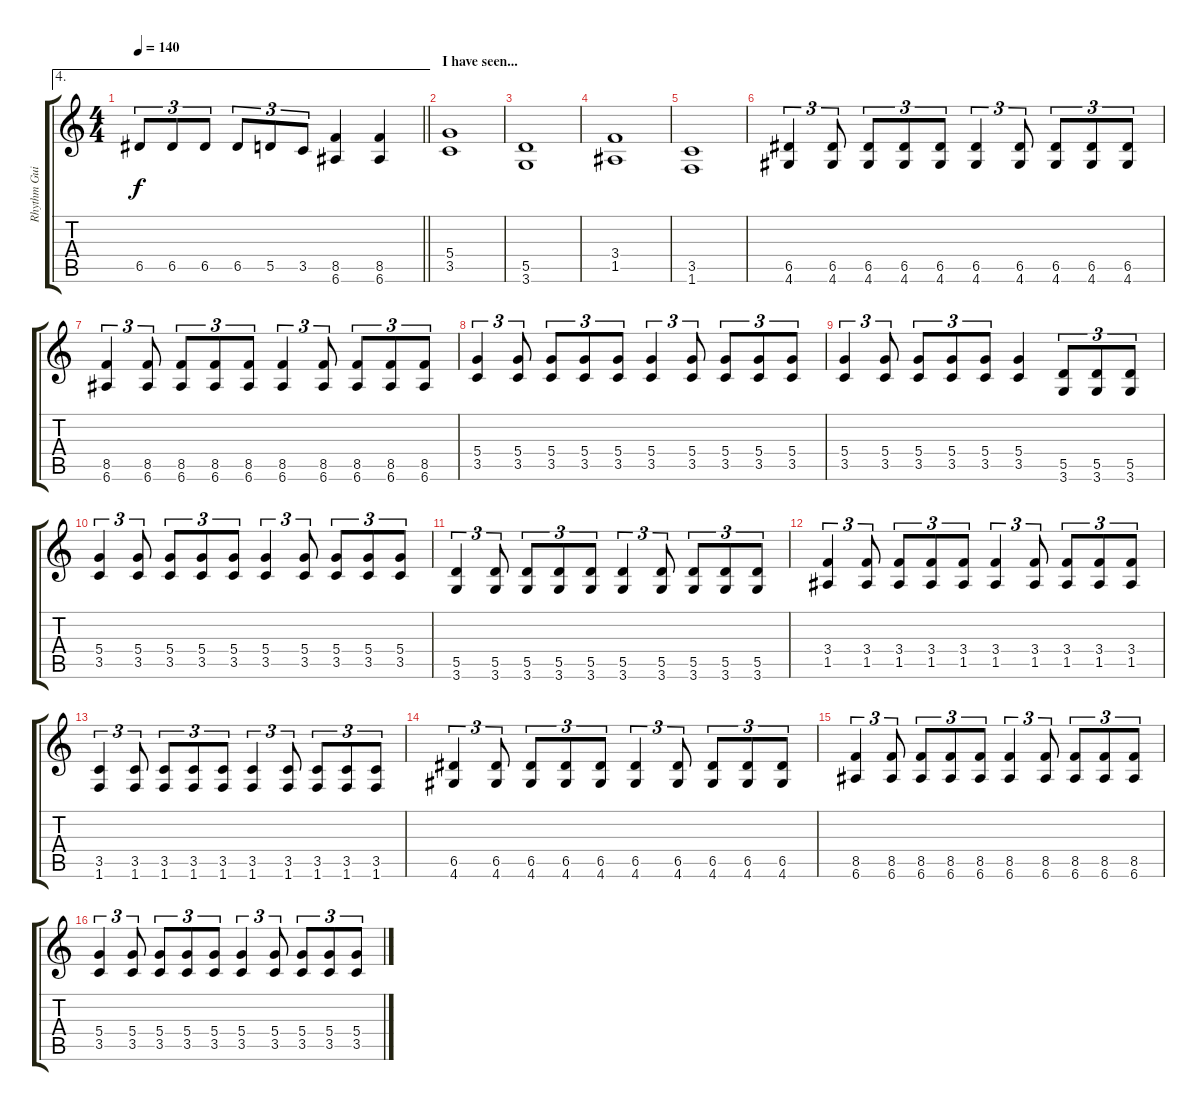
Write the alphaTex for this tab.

\track ("Rhythm Guitar" "Rhythm Gui") {instrument distortionguitar}
\staff {score tabs}
\tuning (E4 B3 G3 D3 A2 E2) {hide}
\ae 4
\ts (4 4)
\tempo 140
\clef g2
\barLineRight lightlight
\ks c
6.5.8{tu (3 2) dy f} 6.5.8{tu (3 2)} 6.5.8{tu (3 2)} 6.5.8{tu (3 2)} 5.5.8{tu (3 2)} 3.5.8{tu (3 2)} (8.5 6.6).4 (8.5 6.6).4 |
\section ("" "I have seen...")
(5.4 3.5).1 |
(5.5 3.6).1 |
(3.4 1.5).1 |
(3.5 1.6).1 |
(6.5 4.6).4{tu (3 2)} (6.5 4.6).8{tu (3 2)} (6.5 4.6).8{tu (3 2)} (6.5 4.6).8{tu (3 2)} (6.5 4.6).8{tu (3 2)} (6.5 4.6).4{tu (3 2)} (6.5 4.6).8{tu (3 2)} (6.5 4.6).8{tu (3 2)} (6.5 4.6).8{tu (3 2)} (6.5 4.6).8{tu (3 2)} |
(8.5 6.6).4{tu (3 2)} (8.5 6.6).8{tu (3 2)} (8.5 6.6).8{tu (3 2)} (8.5 6.6).8{tu (3 2)} (8.5 6.6).8{tu (3 2)} (8.5 6.6).4{tu (3 2)} (8.5 6.6).8{tu (3 2)} (8.5 6.6).8{tu (3 2)} (8.5 6.6).8{tu (3 2)} (8.5 6.6).8{tu (3 2)} |
(5.4 3.5).4{tu (3 2)} (5.4 3.5).8{tu (3 2)} (5.4 3.5).8{tu (3 2)} (5.4 3.5).8{tu (3 2)} (5.4 3.5).8{tu (3 2)} (5.4 3.5).4{tu (3 2)} (5.4 3.5).8{tu (3 2)} (5.4 3.5).8{tu (3 2)} (5.4 3.5).8{tu (3 2)} (5.4 3.5).8{tu (3 2)} |
(5.4 3.5).4{tu (3 2)} (5.4 3.5).8{tu (3 2)} (5.4 3.5).8{tu (3 2)} (5.4 3.5).8{tu (3 2)} (5.4 3.5).8{tu (3 2)} (5.4 3.5).4 (5.5 3.6).8{tu (3 2)} (5.5 3.6).8{tu (3 2)} (5.5 3.6).8{tu (3 2)} |
(5.4 3.5).4{tu (3 2)} (5.4 3.5).8{tu (3 2)} (5.4 3.5).8{tu (3 2)} (5.4 3.5).8{tu (3 2)} (5.4 3.5).8{tu (3 2)} (5.4 3.5).4{tu (3 2)} (5.4 3.5).8{tu (3 2)} (5.4 3.5).8{tu (3 2)} (5.4 3.5).8{tu (3 2)} (5.4 3.5).8{tu (3 2)} |
(5.5 3.6).4{tu (3 2)} (5.5 3.6).8{tu (3 2)} (5.5 3.6).8{tu (3 2)} (5.5 3.6).8{tu (3 2)} (5.5 3.6).8{tu (3 2)} (5.5 3.6).4{tu (3 2)} (5.5 3.6).8{tu (3 2)} (5.5 3.6).8{tu (3 2)} (5.5 3.6).8{tu (3 2)} (5.5 3.6).8{tu (3 2)} |
(3.4 1.5).4{tu (3 2)} (3.4 1.5).8{tu (3 2)} (3.4 1.5).8{tu (3 2)} (3.4 1.5).8{tu (3 2)} (3.4 1.5).8{tu (3 2)} (3.4 1.5).4{tu (3 2)} (3.4 1.5).8{tu (3 2)} (3.4 1.5).8{tu (3 2)} (3.4 1.5).8{tu (3 2)} (3.4 1.5).8{tu (3 2)} |
(3.5 1.6).4{tu (3 2)} (3.5 1.6).8{tu (3 2)} (3.5 1.6).8{tu (3 2)} (3.5 1.6).8{tu (3 2)} (3.5 1.6).8{tu (3 2)} (3.5 1.6).4{tu (3 2)} (3.5 1.6).8{tu (3 2)} (3.5 1.6).8{tu (3 2)} (3.5 1.6).8{tu (3 2)} (3.5 1.6).8{tu (3 2)} |
(6.5 4.6).4{tu (3 2)} (6.5 4.6).8{tu (3 2)} (6.5 4.6).8{tu (3 2)} (6.5 4.6).8{tu (3 2)} (6.5 4.6).8{tu (3 2)} (6.5 4.6).4{tu (3 2)} (6.5 4.6).8{tu (3 2)} (6.5 4.6).8{tu (3 2)} (6.5 4.6).8{tu (3 2)} (6.5 4.6).8{tu (3 2)} |
(8.5 6.6).4{tu (3 2)} (8.5 6.6).8{tu (3 2)} (8.5 6.6).8{tu (3 2)} (8.5 6.6).8{tu (3 2)} (8.5 6.6).8{tu (3 2)} (8.5 6.6).4{tu (3 2)} (8.5 6.6).8{tu (3 2)} (8.5 6.6).8{tu (3 2)} (8.5 6.6).8{tu (3 2)} (8.5 6.6).8{tu (3 2)} |
(5.4 3.5).4{tu (3 2)} (5.4 3.5).8{tu (3 2)} (5.4 3.5).8{tu (3 2)} (5.4 3.5).8{tu (3 2)} (5.4 3.5).8{tu (3 2)} (5.4 3.5).4{tu (3 2)} (5.4 3.5).8{tu (3 2)} (5.4 3.5).8{tu (3 2)} (5.4 3.5).8{tu (3 2)} (5.4 3.5).8{tu (3 2)}
